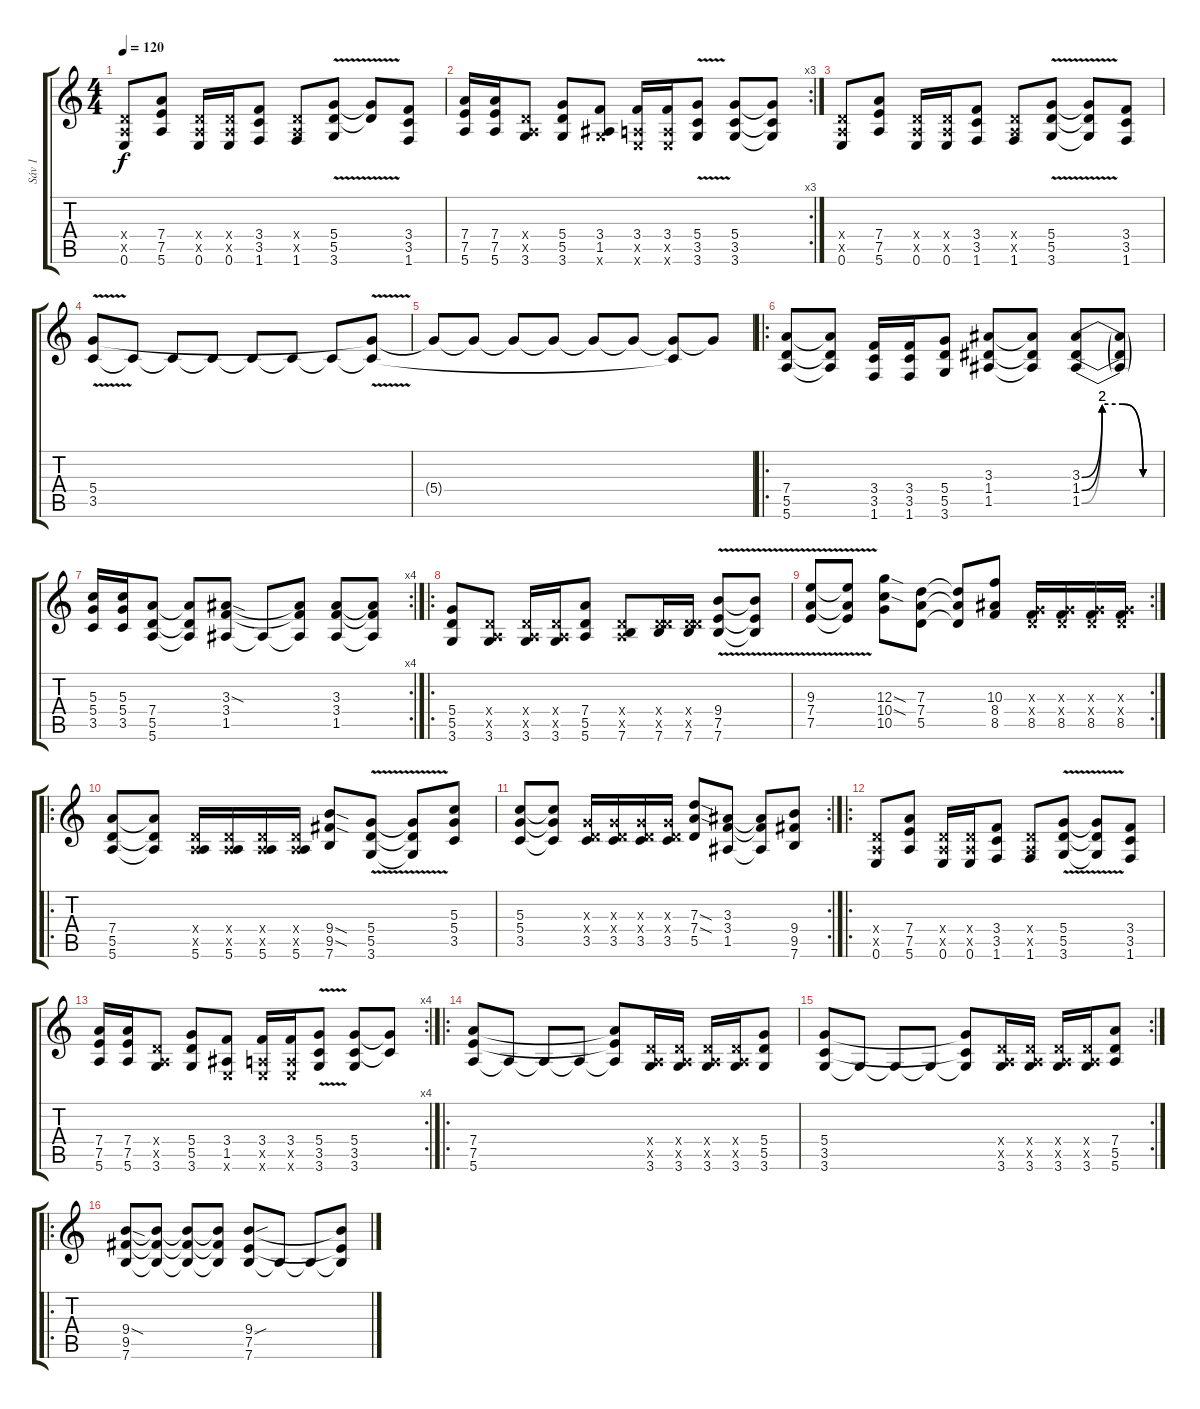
\track ("Sáv 1" "Sáv 1") {instrument distortionguitar}
\staff {score tabs}
\tuning (E4 B3 G3 D3 A2 E2) {hide}
\ts (4 4)
\tempo 120
\clef g2
\ks c
(0.4{x} 0.5{x} 0.6).8{dy f instrument distortionguitar} (7.4 7.5 5.6).8 (0.4{x} 0.5{x} 0.6).16 (0.4{x} 0.5{x} 0.6).16 (3.4 3.5 1.6).8 (0.4{x} 0.5{x} 1.6).8 (5.4{v} 5.5 3.6).8 (5.4{t} 5.5{t}).8 (3.4 3.5 1.6).8 |
\rc 3
(7.4 7.5 5.6).16 (7.4 7.5 5.6).16 (0.4{x} 0.5{x} 3.6).8 (5.4 5.5 3.6).8 (3.4 1.5 3.6{x}).8 (3.4 0.5{x} 0.6{x}).16 (3.4 0.5{x} 0.6{x}).16 (5.4{v} 3.5 3.6).8 (5.4 3.5 3.6).8 (5.4{t} 3.5{t} 3.6{t}).8 |
(0.4{x} 0.5{x} 0.6).8 (7.4 7.5 5.6).8 (0.4{x} 0.5{x} 0.6).16 (0.4{x} 0.5{x} 0.6).16 (3.4 3.5 1.6).8 (0.4{x} 0.5{x} 1.6).8 (5.4{v} 5.5 3.6).8 (5.4{t} 5.5{t} 3.6{t}).8 (3.4 3.5 1.6).8 |
(5.4{v} 3.5).8 3.5{t}.8 3.5{t}.8 3.5{t}.8 3.5{t}.8 3.5{t}.8 3.5{t}.8 (5.4{t} 3.5{t}).8 |
5.4{t}.8 5.4{t}.8 5.4{t}.8 5.4{t}.8 5.4{t}.8 5.4{t}.8 (5.4{t} 3.5{t}).8 5.4{t}.8 |
\ro
(7.4 5.5 5.6).8 (7.4{t} 5.5{t} 5.6{t}).8 (3.4 3.5 1.6).16 (3.4 3.5 1.6).16 (5.4 5.5 3.6).8 (3.3 1.4 1.5).8 (3.3{t} 1.4{t} 1.5{t}).8 (3.3{be (custom 0 0 15 8 30 8 45 0 60 0)} 1.4{be (custom 0 0 15 8 30 8 45 0 60 0)} 1.5{be (custom 0 0 15 8 30 8 45 0 60 0)}).8 (3.3{t} 1.4{t} 1.5{t}).8 |
\rc 4
(5.3 5.4 3.5).16 (5.3 5.4 3.5).16 (7.4 5.5 5.6).8 (7.4{t} 5.5{t} 5.6{t}).8 (3.3{sod} 3.4 1.5).8 1.5{t}.8 (3.3{t} 3.4{t} 1.5{t}).8 (3.3 3.4 1.5).8 (3.3{t} 3.4{t} 1.5{t}).8 |
\ro
(5.4 5.5 3.6).8 (0.4{x} 0.5{x} 3.6).8 (0.4{x} 0.5{x} 3.6).16 (0.4{x} 0.5{x} 3.6).16 (7.4 5.5 5.6).8 (0.4{x} 0.5{x} 7.6).8 (0.4{x} 5.5{x} 7.6).16 (0.4{x} 5.5{x} 7.6).16 (9.4{v} 7.5 7.6).8 (9.4{t} 7.5{t} 7.6{t}).8 |
\rc 2
(9.3{v} 7.4 7.5).8 (9.3{t} 7.4{t} 7.5{t}).8 (12.3{sod} 10.4{sod} 10.5).8 (7.3 7.4 5.5).8 (7.3{t} 7.4{t} 5.5{t}).8 (10.3 8.4 8.5).8 (0.3{x} 0.4{x} 8.5).16 (0.3{x} 0.4{x} 8.5).16 (0.3{x} 0.4{x} 8.5).16 (0.3{x} 0.4{x} 8.5).16 |
\ro
(7.4 5.5 5.6).8 (7.4{t} 5.5{t} 5.6{t}).8 (0.4{x} 0.5{x} 5.6).16 (0.4{x} 0.5{x} 5.6).16 (0.4{x} 0.5{x} 5.6).16 (0.4{x} 0.5{x} 5.6).16 (9.4{sod} 9.5{sod} 7.6).8 (5.4{v} 5.5 3.6).8 (5.4{t} 5.5{t} 3.6{t}).8 (5.3 5.4 3.5).8 |
\rc 2
(5.3 5.4 3.5).8 (5.3{t} 5.4{t} 3.5{t}).8 (0.3{x} 0.4{x} 3.5).16 (0.3{x} 0.4{x} 3.5).16 (0.3{x} 0.4{x} 3.5).16 (0.3{x} 0.4{x} 3.5).16 (7.3{sod} 7.4{sod} 5.5).8 (3.3 3.4 1.5).8 (3.3{t} 3.4{t} 1.5{t}).8 (9.4 9.5 7.6).8 |
\ro
(0.4{x} 0.5{x} 0.6).8 (7.4 7.5 5.6).8 (0.4{x} 0.5{x} 0.6).16 (0.4{x} 0.5{x} 0.6).16 (3.4 3.5 1.6).8 (0.4{x} 0.5{x} 1.6).8 (5.4{v} 5.5 3.6).8 (5.4{t} 5.5{t} 3.6{t}).8 (3.4 3.5 1.6).8 |
\rc 4
(7.4 7.5 5.6).16 (7.4 7.5 5.6).16 (0.4{x} 0.5{x} 3.6).8 (5.4 5.5 3.6).8 (3.4 1.5 0.6{x}).8 (3.4 0.5{x} 0.6{x}).16 (3.4 0.5{x} 0.6{x}).16 (5.4{v} 3.5 3.6).8 (5.4 3.5 3.6).8 (5.4{t} 3.5{t}).8 |
\ro
(7.4 7.5 5.6).8 5.6{t}.8 5.6{t}.8 5.6{t}.8 (7.4{t} 7.5{t} 5.6{t}).8 (0.4{x} 0.5{x} 3.6).16 (0.4{x} 0.5{x} 3.6).16 (0.4{x} 0.5{x} 3.6).16 (0.4{x} 0.5{x} 3.6).16 (5.4 5.5 3.6).8 |
\rc 2
(5.4 3.5 3.6).8 3.6{t}.8 3.6{t}.8 3.6{t}.8 (5.4{t} 3.5{t} 3.6{t}).8 (0.4{x} 0.5{x} 3.6).16 (0.4{x} 0.5{x} 3.6).16 (0.4{x} 0.5{x} 3.6).16 (0.4{x} 0.5{x} 3.6).16 (7.4 5.5 5.6).8 |
\ro
(9.4{sod} 9.5 7.6).8 (9.4{t} 9.5{t} 7.6{t}).8 (9.4{t} 9.5{t} 7.6{t}).8 (9.4{t} 9.5{t} 7.6{t}).8 (9.4{sou} 7.5 7.6).8 7.6{t}.8 7.6{t}.8 (9.4{t} 7.5{t} 7.6{t}).8
